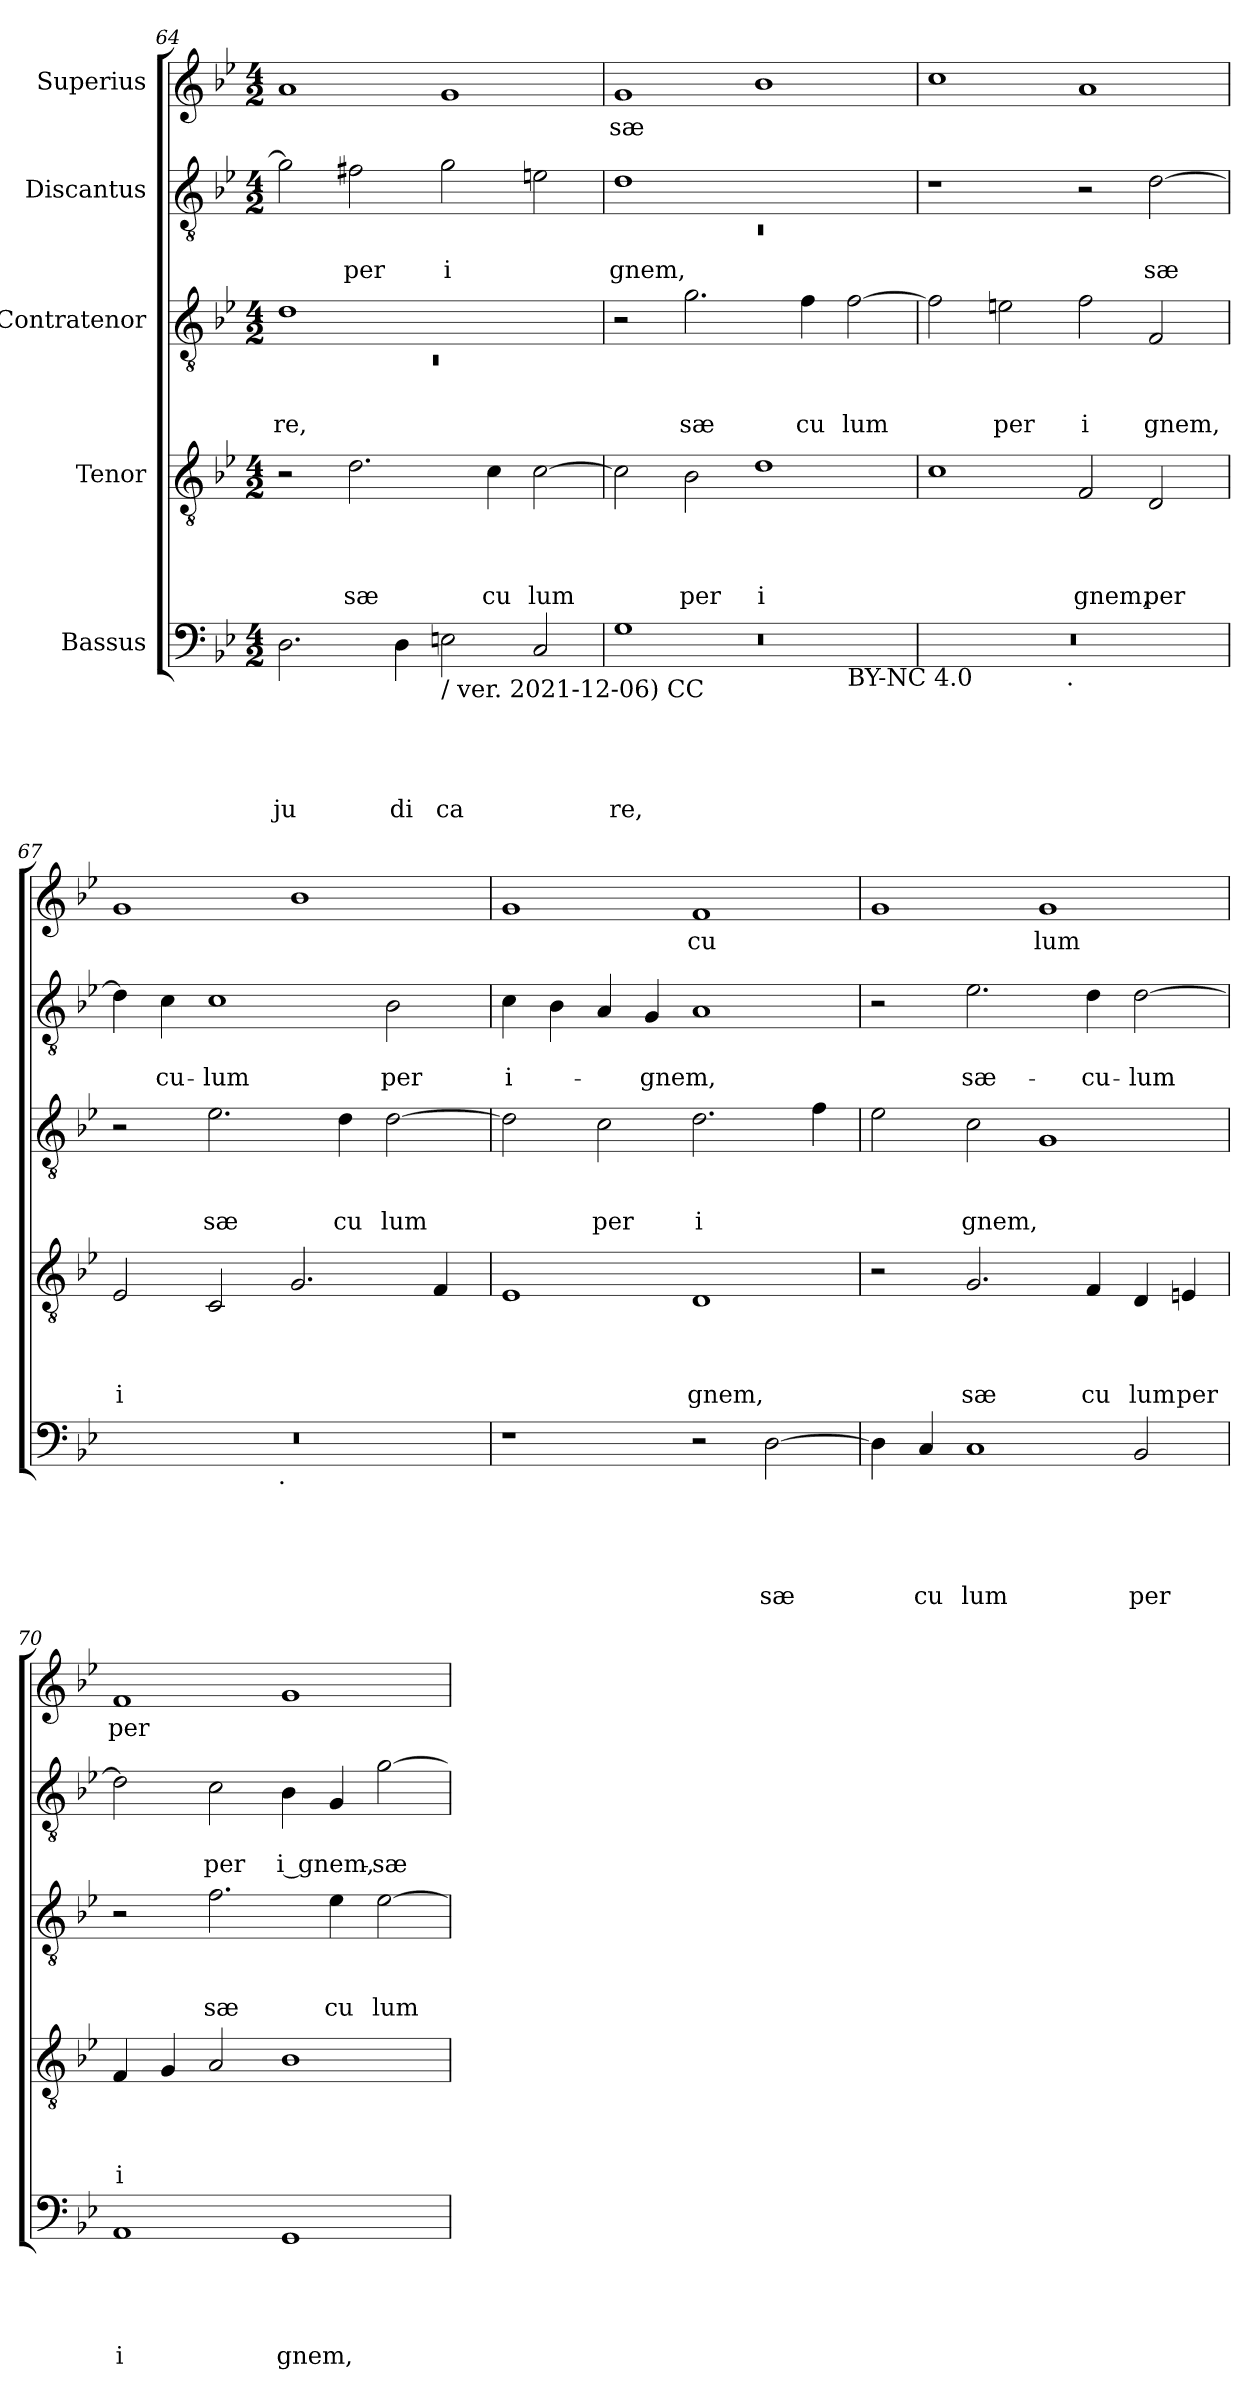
**kern	**text	**text	**text	**text	**text	**kern	**text	**text	**text	**text	**kern	**text	**text	**text	**kern	**text	**text	**kern	**text
*part5	*part5	*part5	*part5	*part5	*part5	*part4	*part4	*part4	*part4	*part4	*part3	*part3	*part3	*part3	*part2	*part2	*part2	*part1	*part1
*staff5	*staff5	*staff5	*staff5	*staff5	*staff5	*staff4	*staff4	*staff4	*staff4	*staff4	*staff3	*staff3	*staff3	*staff3	*staff2	*staff2	*staff2	*staff1	*staff1
*I"Bassus	*	*	*	*	*	*I"Tenor	*	*	*	*	*I"Contratenor	*	*	*	*I"Discantus	*	*	*I"Superius	*
*clefF4	*	*	*	*	*	*clefGv2	*	*	*	*	*clefGv2	*	*	*	*clefGv2	*	*	*clefG2	*
*k[b-e-]	*	*	*	*	*	*k[b-e-]	*	*	*	*	*k[b-e-]	*	*	*	*k[b-e-]	*	*	*k[b-e-]	*
*B-:	*	*	*	*	*	*B-:	*	*	*	*	*B-:	*	*	*	*B-:	*	*	*B-:	*
*M4/2	*	*	*	*	*	*M4/2	*	*	*	*	*M4/2	*	*	*	*M4/2	*	*	*M4/2	*
=64	=64	=64	=64	=64	=64	=64	=64	=64	=64	=64	=64	=64	=64	=64	=64	=64	=64	=64	=64
*	*	*	*	*	*	*	*	*	*	*	*^	*	*	*	*	*	*	*	*
!	!	!	!	!	!LO:LY:b	!	!	!	!	!	!	!LO:N:vis=1	!	!	!LO:LY:b	!	!	!	!	!
2.D\	.	.	.	.	ju	2r	.	.	.	.	1d	0rC	.	.	re,	2g\]	.	.	1a	.
!	!	!	!	!	!	!	!	!	!	!LO:LY:b	!	!	!	!	!	!	!	!LO:LY:b	!	!
.	.	.	.	.	.	2.d\	.	.	.	sæ	.	.	.	.	.	2f#X\	.	per	.	.
!	!	!	!	!	!LO:LY:b	!	!	!	!	!	!	!	!	!	!	!	!	!	!	!
4D\	.	.	.	.	di	.	.	.	.	.	.	.	.	.	.	.	.	.	.	.
!LO:TX:b:t=/ ver. 2021-12-06) CC	!	!	!	!	!	!	!	!	!	!	!	!	!	!	!	!	!	!	!	!
!	!	!	!	!	!LO:LY:b	!	!	!	!	!	!	!	!	!	!	!	!	!LO:LY:b:rj	!	!
2En\	.	.	.	.	ca	.	.	.	.	.	1ryy	.	.	.	.	2g\	.	i	1g	.
!	!	!	!	!	!	!	!	!	!	!LO:LY:b	!	!	!	!	!	!	!	!	!	!
.	.	.	.	.	.	4c\	.	.	.	cu	.	.	.	.	.	.	.	.	.	.
!	!	!	!	!	!	!	!	!	!	!LO:LY:b	!	!	!	!	!	!	!	!	!	!
2C/	.	.	.	.	.	[>2c\	.	.	.	lum	.	.	.	.	.	2en\	.	.	.	.
*	*	*	*	*	*	*	*	*	*	*	*v	*v	*	*	*	*	*	*	*	*
=65	=65	=65	=65	=65	=65	=65	=65	=65	=65	=65	=65	=65	=65	=65	=65	=65	=65	=65	=65
*^	*	*	*	*	*	*	*	*	*	*	*	*	*	*	*^	*	*	*	*
*	*^	*	*	*	*	*	*	*	*	*	*	*	*	*	*	*	*	*	*	*	*
!	!	!LO:N:vis=1	!	!	!	!	!LO:LY:b	!	!	!	!	!	!	!	!	!	!	!LO:N:vis=1	!	!LO:LY:b	!	!LO:LY:b
*	*	*^	*	*	*	*	*	*	*	*	*	*	*	*	*	*	*	*	*	*	*	*
0ryy	1G	0r	1.ryy	.	.	.	.	re,	2c\]	.	.	.	.	2r	.	.	.	1d	0rC	.	gnem,	1g	sæ
!	!	!	!	!	!	!	!	!	!	!	!	!	!LO:LY:b	!	!	!	!LO:LY:b	!	!	!	!	!	!
.	.	.	.	.	.	.	.	.	2B-\	.	.	.	per	2.g\	.	.	sæ	.	.	.	.	.	.
!	!	!	!	!	!	!	!	!	!	!	!	!	!LO:LY:b:rj	!	!	!	!	!	!	!	!	!	!
.	1ryy	.	.	.	.	.	.	.	1d	.	.	.	i	.	.	.	.	1ryy	.	.	.	1b-	.
!	!	!	!	!	!	!	!	!	!	!	!	!	!	!	!	!	!LO:LY:b	!	!	!	!	!	!
.	.	.	.	.	.	.	.	.	.	.	.	.	.	4f\	.	.	cu	.	.	.	.	.	.
!	!	!	!LO:TX:b:t=BY-NC 4.0	!	!	!	!	!	!	!	!	!	!	!	!	!	!	!	!	!	!	!	!
!	!	!	!	!	!	!	!	!	!	!	!	!	!	!	!	!	!LO:LY:b	!	!	!	!	!	!
.	.	.	2ryy	.	.	.	.	.	.	.	.	.	.	[>2f\	.	.	lum	.	.	.	.	.	.
*	*v	*v	*v	*	*	*	*	*	*	*	*	*	*	*	*	*	*	*v	*v	*	*	*	*
=66	=66	=66	=66	=66	=66	=66	=66	=66	=66	=66	=66	=66	=66	=66	=66	=66	=66	=66	=66	=66
0r	2ryy	.	.	.	.	.	1c	.	.	.	.	2f\]	.	.	.	1r	.	.	1cc	.
!	!	!	!	!	!	!	!	!	!	!	!	!	!	!	!LO:LY:b	!	!	!	!	!
.	4...ryy	.	.	.	.	.	.	.	.	.	.	2en\	.	.	per	.	.	.	.	.
!	!LO:TX:b:t=.	!	!	!	!	!	!	!	!	!	!	!	!	!	!	!	!	!	!	!
.	1ryy	.	.	.	.	.	.	.	.	.	.	.	.	.	.	.	.	.	.	.
!	!	!	!	!	!	!	!	!	!	!	!LO:LY:b	!	!	!	!LO:LY:b	!	!	!	!	!
.	.	.	.	.	.	.	2F/	.	.	.	gnem,	2f\	.	.	i	2r	.	.	1a	.
!	!	!	!	!	!	!	!	!	!	!	!LO:LY:b	!	!	!	!LO:LY:b	!	!	!LO:LY:b	!	!
.	.	.	.	.	.	.	2D/	.	.	.	per	2F/	.	.	gnem,	[>2d\	.	sæ	.	.
.	32ryy	.	.	.	.	.	.	.	.	.	.	.	.	.	.	.	.	.	.	.
!!LO:PB:g=z
=67	=67	=67	=67	=67	=67	=67	=67	=67	=67	=67	=67	=67	=67	=67	=67	=67	=67	=67	=67	=67
!	!	!	!	!	!	!	!	!	!	!	!LO:LY:b:rj	!	!	!	!	!	!	!	!	!
0r	2ryy	.	.	.	.	.	2E-/	.	.	.	i	2r	.	.	.	4d\]	.	.	1g	.
!	!	!	!	!	!	!	!	!	!	!	!	!	!	!	!	!	!	!LO:LY:b	!	!
.	.	.	.	.	.	.	.	.	.	.	.	.	.	.	.	4c\	.	cu-	.	.
!	!	!	!	!	!	!	!	!	!	!	!	!	!	!	!LO:LY:b	!	!	!LO:LY:b	!	!
.	4...ryy	.	.	.	.	.	2C/	.	.	.	.	2.e-\	.	.	sæ	1c	.	-lum	.	.
!	!LO:TX:b:t=.	!	!	!	!	!	!	!	!	!	!	!	!	!	!	!	!	!	!	!
.	1ryy	.	.	.	.	.	.	.	.	.	.	.	.	.	.	.	.	.	.	.
.	.	.	.	.	.	.	2.G/	.	.	.	.	.	.	.	.	.	.	.	1b-	.
!	!	!	!	!	!	!	!	!	!	!	!	!	!	!	!LO:LY:b	!	!	!	!	!
.	.	.	.	.	.	.	.	.	.	.	.	4d\	.	.	cu	.	.	.	.	.
!	!	!	!	!	!	!	!	!	!	!	!	!	!	!	!LO:LY:b	!	!	!LO:LY:b	!	!
.	.	.	.	.	.	.	.	.	.	.	.	[>2d\	.	.	lum	2B-\	.	per	.	.
.	.	.	.	.	.	.	4F/	.	.	.	.	.	.	.	.	.	.	.	.	.
.	32ryy	.	.	.	.	.	.	.	.	.	.	.	.	.	.	.	.	.	.	.
=68	=68	=68	=68	=68	=68	=68	=68	=68	=68	=68	=68	=68	=68	=68	=68	=68	=68	=68	=68	=68
!	!	!	!	!	!	!	!	!	!	!	!	!	!	!	!	!	!	!LO:LY:b:rj	!	!
*v	*v	*	*	*	*	*	*	*	*	*	*	*	*	*	*	*	*	*	*	*
1r	.	.	.	.	.	1E-	.	.	.	.	2d\]	.	.	.	4c\	.	i-	1g	.
.	.	.	.	.	.	.	.	.	.	.	.	.	.	.	4B-\	.	.	.	.
!	!	!	!	!	!	!	!	!	!	!	!	!	!	!LO:LY:b	!	!	!	!	!
.	.	.	.	.	.	.	.	.	.	.	2c\	.	.	per	4A/	.	.	.	.
!	!	!	!	!	!	!	!	!	!	!	!	!	!	!	!	!	!LO:LY:b	!	!
.	.	.	.	.	.	.	.	.	.	.	.	.	.	.	4G/	.	-gnem,	.	.
!	!	!	!	!	!	!	!	!	!	!LO:LY:b	!	!	!	!LO:LY:b:rj	!	!	!	!	!LO:LY:b
2r	.	.	.	.	.	1D	.	.	.	gnem,	2.d\	.	.	i	1A	.	.	1f	cu
!	!	!	!	!	!LO:LY:b	!	!	!	!	!	!	!	!	!	!	!	!	!	!
[>2D\	.	.	.	.	sæ	.	.	.	.	.	.	.	.	.	.	.	.	.	.
.	.	.	.	.	.	.	.	.	.	.	4f\	.	.	.	.	.	.	.	.
=69	=69	=69	=69	=69	=69	=69	=69	=69	=69	=69	=69	=69	=69	=69	=69	=69	=69	=69	=69
4D\]	.	.	.	.	.	2r	.	.	.	.	2e-\	.	.	.	2r	.	.	1g	.
!	!	!	!	!	!LO:LY:b	!	!	!	!	!	!	!	!	!	!	!	!	!	!
4C/	.	.	.	.	cu	.	.	.	.	.	.	.	.	.	.	.	.	.	.
!	!	!	!	!	!LO:LY:b	!	!	!	!	!LO:LY:b	!	!	!	!LO:LY:b	!	!	!LO:LY:b	!	!
1C	.	.	.	.	lum	2.G/	.	.	.	sæ	2c\	.	.	gnem,	2.e-\	.	sæ-	.	.
!	!	!	!	!	!	!	!	!	!	!	!	!	!	!	!	!	!	!	!LO:LY:b
.	.	.	.	.	.	.	.	.	.	.	1G	.	.	.	.	.	.	1g	lum
!	!	!	!	!	!	!	!	!	!	!LO:LY:b	!	!	!	!	!	!	!LO:LY:b	!	!
.	.	.	.	.	.	4F/	.	.	.	cu	.	.	.	.	4d\	.	-cu-	.	.
!	!	!	!	!	!LO:LY:b	!	!	!	!	!LO:LY:b	!	!	!	!	!	!	!LO:LY:b	!	!
2BB-/	.	.	.	.	per	4D/	.	.	.	lum	.	.	.	.	[>2d\	.	-lum	.	.
!	!	!	!	!	!	!	!	!	!	!LO:LY:b	!	!	!	!	!	!	!	!	!
.	.	.	.	.	.	4En/	.	.	.	per	.	.	.	.	.	.	.	.	.
=70	=70	=70	=70	=70	=70	=70	=70	=70	=70	=70	=70	=70	=70	=70	=70	=70	=70	=70	=70
!	!	!	!	!	!LO:LY:b	!	!	!	!	!LO:LY:b:rj	!	!	!	!	!	!	!	!	!LO:LY:b
1AA	.	.	.	.	i	4F/	.	.	.	i	2r	.	.	.	2d\]	.	.	1f	per
.	.	.	.	.	.	4G/	.	.	.	.	.	.	.	.	.	.	.	.	.
!	!	!	!	!	!	!	!	!	!	!	!	!	!	!LO:LY:b	!	!	!LO:LY:b	!	!
.	.	.	.	.	.	2A/	.	.	.	.	2.f\	.	.	sæ	2c\	.	per	.	.
!	!	!	!	!	!LO:LY:b	!	!	!	!	!	!	!	!	!	!	!	!LO:LY:b	!	!
1GG	.	.	.	.	gnem,	1B-	.	.	.	.	.	.	.	.	4B-\	.	i gnem,-	1g	.
!	!	!	!	!	!	!	!	!	!	!	!	!	!	!LO:LY:b	!	!	!	!	!
.	.	.	.	.	.	.	.	.	.	.	4e-\	.	.	cu	4G/	.	.	.	.
!	!	!	!	!	!	!	!	!	!	!	!	!	!	!LO:LY:b	!	!	!LO:LY:b	!	!
.	.	.	.	.	.	.	.	.	.	.	[>2e-\	.	.	lum	[>2g\	.	-sæ-	.	.
=	=	=	=	=	=	=	=	=	=	=	=	=	=	=	=	=	=	=	=
*-	*-	*-	*-	*-	*-	*-	*-	*-	*-	*-	*-	*-	*-	*-	*-	*-	*-	*-	*-
